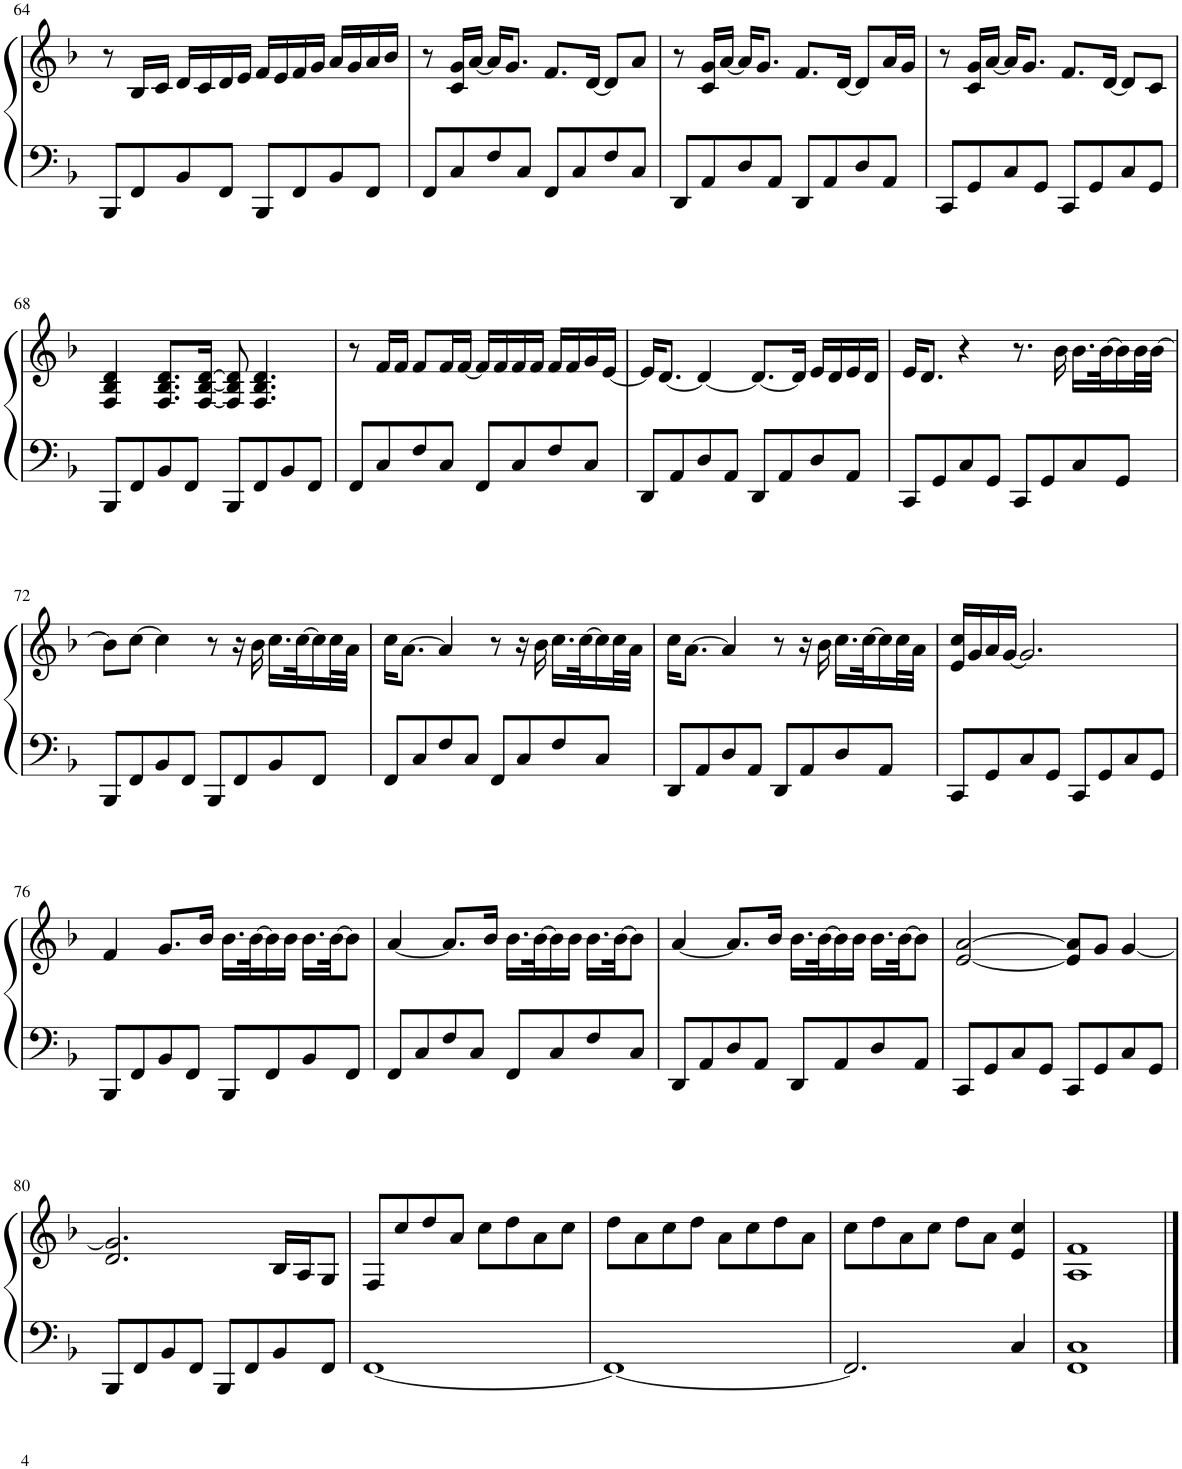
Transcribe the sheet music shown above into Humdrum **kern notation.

**kern	**kern
*part1	*part1
*staff2	*staff1
*I"Piano	*
*I'Pno.	*
!!LO:PB:g=z
*clefF4	*clefG2
*k[b-]	*k[b-]
*M4/4	*M4/4
=64	=64
8BBB-/L	8r
8FF/	16B-/LL
.	16c/JJ
8BB-/	16d/LL
.	16c/
8FF/J	16d/
.	16e/JJ
8BBB-/L	16f/LL
.	16e/
8FF/	16f/
.	16g/JJ
8BB-/	16a/LL
.	16g/
8FF/J	16a/
.	16b-/JJ
=65	=65
8FF/L	8r
8C/	16c/ 16g/LL
.	[16a/JJ
8F/	16a/KL]
.	8.g/J
8C/J	.
8FF/L	8.f/L
8C/	.
.	[16d/Jk
8F/	8d/L]
8C/J	8a/J
=66	=66
8DD/L	8r
8AA/	16c/ 16g/LL
.	[16a/JJ
8D/	16a/KL]
.	8.g/J
8AA/J	.
8DD/L	8.f/L
8AA/	.
.	[16d/Jk
8D/	8d/L]
8AA/J	16a/L
.	16g/JJ
=67	=67
8CC/L	8r
8GG/	16c/ 16g/LL
.	[16a/JJ
8C/	16a/KL]
.	8.g/J
8GG/J	.
8CC/L	8.f/L
8GG/	.
.	[16d/Jk
8C/	8d/L]
8GG/J	8c/J
!!LO:LB:g=z
=68	=68
8BBB-/L	4F/ 4B-/ 4d/
8FF/	.
8BB-/	8.F/ 8.B-/ 8.d/L
8FF/J	.
.	[16F/ [16B-/ [16d/Jk
8BBB-/L	8F/] 8B-/] 8d/]
8FF/	4.F/ 4.B-/ 4.d/
8BB-/	.
8FF/J	.
=69	=69
8FF/L	8r
8C/	16f/LL
.	16f/JJ
8F/	8f/L
8C/J	16f/L
.	[16f/JJ
8FF/L	16f/LL]
.	16f/
8C/	16f/
.	16f/JJ
8F/	16f/LL
.	16f/
8C/J	16g/
.	[16e/JJ
=70	=70
8DD/L	16e/KL]
.	[8.d/J
8AA/	.
8D/	4d/_
8AA/J	.
8DD/L	8.d/L_
8AA/	.
.	16d/Jk]
8D/	16e/LL
.	16d/
8AA/J	16e/
.	16d/JJ
=71	=71
8CC/L	16e/KL
.	8.d/J
8GG/	.
8C/	4r
8GG/J	.
8CC/L	8.r
8GG/	.
.	16b-\
8C/	16.b-\LL
.	[32b-\K
8GG/J	16b-\]
.	32b-\L
.	[32b-\JJJ
!!LO:LB:g=z
=72	=72
8BBB-/L	8b-\L]
8FF/	[8cc\J
8BB-/	4cc\]
8FF/J	.
8BBB-/L	8r
8FF/	16r
.	16b-\
8BB-/	16.cc\LL
.	[32cc\K
8FF/J	16cc\]
.	32cc\L
.	32a\JJJ
=73	=73
8FF/L	16cc\KL
.	[8.a\J
8C/	.
8F/	4a/]
8C/J	.
8FF/L	8r
8C/	16r
.	16b-\
8F/	16.cc\LL
.	[32cc\K
8C/J	16cc\]
.	32cc\L
.	32a\JJJ
=74	=74
8DD/L	16cc\KL
.	[8.a\J
8AA/	.
8D/	4a/]
8AA/J	.
8DD/L	8r
8AA/	16r
.	16b-\
8D/	16.cc\LL
.	[32cc\K
8AA/J	16cc\]
.	32cc\L
.	32a\JJJ
=75	=75
8CC/L	16e/ 16cc/LL
.	16g/
8GG/	16a/
.	[16g/JJ
8C/	2.g/]
8GG/J	.
8CC/L	.
8GG/	.
8C/	.
8GG/J	.
!!LO:LB:g=z
=76	=76
8BBB-/L	4f/
8FF/	.
8BB-/	8.g/L
8FF/J	.
.	16b-/Jk
8BBB-/L	16.b-\LL
.	[32b-\K
8FF/	16b-\]
.	16b-\JJ
8BB-/	16.b-\LL
.	[32b-\JK
8FF/J	8b-\J]
=77	=77
8FF/L	[4a/
8C/	.
8F/	8.a/L]
8C/J	.
.	16b-/Jk
8FF/L	16.b-\LL
.	[32b-\K
8C/	16b-\]
.	16b-\JJ
8F/	16.b-\LL
.	[32b-\JK
8C/J	8b-\J]
=78	=78
8DD/L	[4a/
8AA/	.
8D/	8.a/L]
8AA/J	.
.	16b-/Jk
8DD/L	16.b-\LL
.	[32b-\K
8AA/	16b-\]
.	16b-\JJ
8D/	16.b-\LL
.	[32b-\JK
8AA/J	8b-\J]
=79	=79
8CC/L	[2e/ [2a/
8GG/	.
8C/	.
8GG/J	.
8CC/L	8e/] 8a/]L
8GG/	8g/J
8C/	[4g/
8GG/J	.
!!LO:LB:g=z
=80	=80
8BBB-/L	2.d/ 2.g/]
8FF/	.
8BB-/	.
8FF/J	.
8BBB-/L	.
8FF/	.
8BB-/	16B-/LL
.	16A/J
8FF/J	8G/J
=81	=81
[1FF	8F/L
.	8cc/
.	8dd/
.	8a/J
.	8cc\L
.	8dd\
.	8a\
.	8cc\J
=82	=82
1FF_	8dd\L
.	8a\
.	8cc\
.	8dd\J
.	8a\L
.	8cc\
.	8dd\
.	8a\J
=83	=83
2.FF/]	8cc\L
.	8dd\
.	8a\
.	8cc\J
.	8dd\L
.	8a\J
4C/	4e/ 4cc/
=84	=84
1FF 1C	1A 1f
==	==
*-	*-
